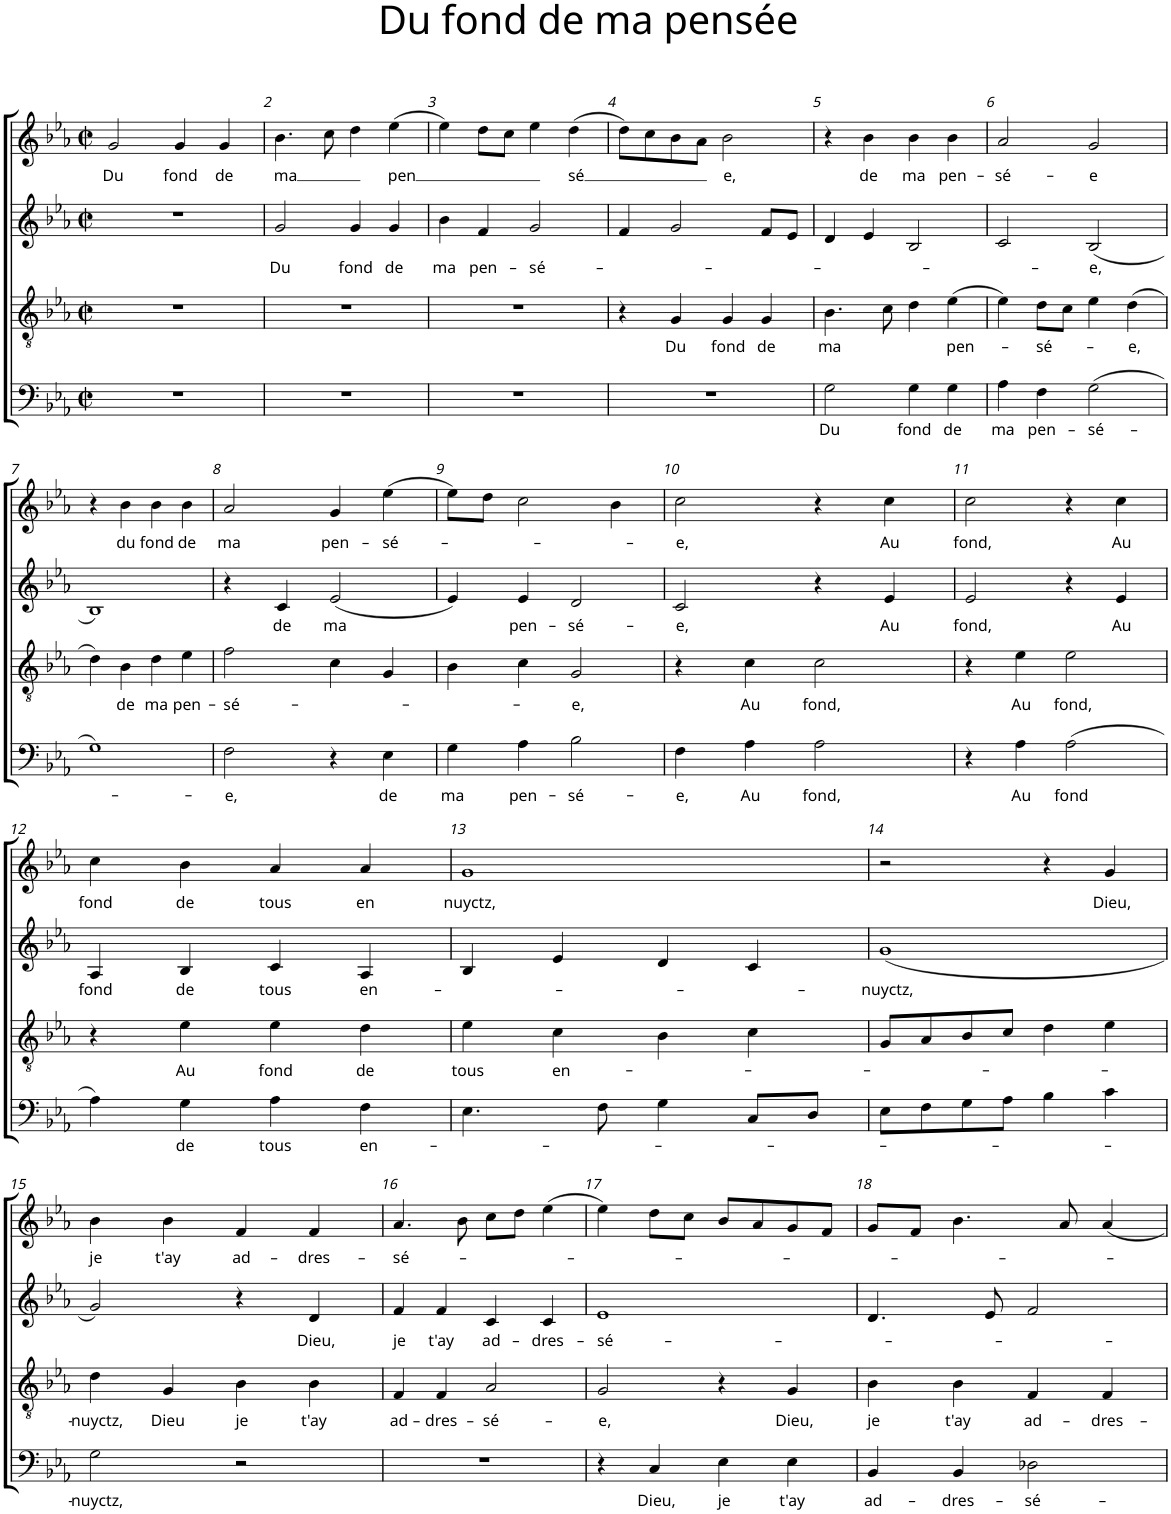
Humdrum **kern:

**kern	**text	**kern	**text	**kern	**text	**kern	**text
*part4	*part4	*part3	*part3	*part2	*part2	*part1	*part1
*staff4	*staff4	*staff3	*staff3	*staff2	*staff2	*staff1	*staff1
*I"Harpe	*	*I"Harpe	*	*I"Harpe	*	*I"Harpe	*
*I'Hp	*	*I'Hp	*	*I'Hp	*	*I'Hp	*
*clefF4	*	*clefGv2	*	*clefG2	*	*clefG2	*
*k[b-e-a-]	*	*k[b-e-a-]	*	*k[b-e-a-]	*	*k[b-e-a-]	*
*M2/2	*	*M2/2	*	*M2/2	*	*M2/2	*
*met(c|)	*	*met(c|)	*	*met(c|)	*	*met(c|)	*
=1	=1	=1	=1	=1	=1	=1	=1
!	!	!	!	!	!	!	!LO:LY:b
1r	.	1r	.	1r	.	2g/	Du
!	!	!	!	!	!	!	!LO:LY:b
.	.	.	.	.	.	4g/	fond
!	!	!	!	!	!	!	!LO:LY:b
.	.	.	.	.	.	4g/	de
=2	=2	=2	=2	=2	=2	=2	=2
!	!	!	!	!	!LO:LY:b	!	!LO:LY:b
1r	.	1r	.	2g/	Du	4.b-\	ma
.	.	.	.	.	.	8cc\	.
!	!	!	!	!	!LO:LY:b	!	!
.	.	.	.	4g/	fond	4dd\	.
!	!	!	!	!	!LO:LY:b	!	!LO:LY:b
.	.	.	.	4g/	de	(4ee-\	pen
=3	=3	=3	=3	=3	=3	=3	=3
!	!	!	!	!	!LO:LY:b	!	!
1r	.	1r	.	4b-\	ma	4ee-\)	.
!	!	!	!	!	!LO:LY:b	!	!
.	.	.	.	4f/	pen-	8dd\L	.
.	.	.	.	.	.	8cc\J	.
!	!	!	!	!	!LO:LY:b	!	!
.	.	.	.	2g/	-sé-	4ee-\	.
!	!	!	!	!	!	!	!LO:LY:b
.	.	.	.	.	.	(4dd\	sé
=4	=4	=4	=4	=4	=4	=4	=4
1r	.	4r	.	4f/	.	8dd\L)	.
.	.	.	.	.	.	8cc\	.
!	!	!	!LO:LY:b	!	!	!	!
.	.	4G/	Du	2g/	.	8b-\	.
.	.	.	.	.	.	8a-\J	.
!	!	!	!LO:LY:b	!	!	!	!LO:LY:b
.	.	4G/	fond	.	.	2b-\	e,
!	!	!	!LO:LY:b	!	!	!	!
.	.	4G/	de	8f/L	.	.	.
.	.	.	.	8e-/J	.	.	.
=5	=5	=5	=5	=5	=5	=5	=5
!	!LO:LY:b	!	!LO:LY:b	!	!	!	!
2G\	Du	4.B-\	ma	4d/	.	4r	.
!	!	!	!	!	!	!	!LO:LY:b
.	.	.	.	4e-/	.	4b-\	de
.	.	8c\	.	.	.	.	.
!	!LO:LY:b	!	!	!	!	!	!LO:LY:b
4G\	fond	4d\	.	2B-/	.	4b-\	ma
!	!LO:LY:b	!	!LO:LY:b	!	!	!	!LO:LY:b
4G\	de	(4e-\	pen-	.	.	4b-\	pen-
=6	=6	=6	=6	=6	=6	=6	=6
!	!LO:LY:b	!	!	!	!	!	!LO:LY:b
4A-\	ma	4e-\)	.	2c/	.	2a-/	-sé-
!	!LO:LY:b	!	!LO:LY:b	!	!	!	!
4F\	pen-	8d\L	-sé-	.	.	.	.
.	.	8c\J	.	.	.	.	.
!	!LO:LY:b	!	!	!	!LO:LY:b	!	!LO:LY:b
(2G\	-sé-	4e-\	.	(2B-/	-e,	2g/	-e
!	!	!	!LO:LY:b	!	!	!	!
.	.	(4d\	-e,	.	.	.	.
!!LO:LB:g=z
=7	=7	=7	=7	=7	=7	=7	=7
1G)	.	4d\)	.	1B-)	.	4r	.
!	!	!	!LO:LY:b	!	!	!	!LO:LY:b
.	.	4B-\	de	.	.	4b-\	du
!	!	!	!LO:LY:b	!	!	!	!LO:LY:b
.	.	4d\	ma	.	.	4b-\	fond
!	!	!	!LO:LY:b	!	!	!	!LO:LY:b
.	.	4e-\	pen-	.	.	4b-\	de
=8	=8	=8	=8	=8	=8	=8	=8
!	!LO:LY:b	!	!LO:LY:b	!	!	!	!LO:LY:b
2F\	-e,	2f\	-sé-	4r	.	2a-/	ma
!	!	!	!	!	!LO:LY:b	!	!
.	.	.	.	4c/	de	.	.
!	!	!	!	!	!LO:LY:b	!	!LO:LY:b
4r	.	4c\	.	(2e-/	ma	4g/	pen-
!	!LO:LY:b	!	!	!	!	!	!LO:LY:b
4E-\	de	4G/	.	.	.	(4ee-\	-sé-
=9	=9	=9	=9	=9	=9	=9	=9
!	!LO:LY:b	!	!	!	!	!	!
4G\	ma	4B-\	.	4e-/)	.	8ee-\L)	.
.	.	.	.	.	.	8dd\J	.
!	!LO:LY:b	!	!	!	!LO:LY:b	!	!
4A-\	pen-	4c\	.	4e-/	pen-	2cc\	.
!	!LO:LY:b	!	!LO:LY:b	!	!LO:LY:b	!	!
2B-\	-sé-	2G/	-e,	2d/	-sé-	.	.
.	.	.	.	.	.	4b-\	.
=10	=10	=10	=10	=10	=10	=10	=10
!	!LO:LY:b	!	!	!	!LO:LY:b	!	!LO:LY:b
4F\	-e,	4r	.	2c/	-e,	2cc\	-e,
!	!LO:LY:b	!	!LO:LY:b	!	!	!	!
4A-\	Au	4c\	Au	.	.	.	.
!	!LO:LY:b	!	!LO:LY:b	!	!	!	!
2A-\	fond,	2c\	fond,	4r	.	4r	.
!	!	!	!	!	!LO:LY:b	!	!LO:LY:b
.	.	.	.	4e-/	Au	4cc\	Au
=11	=11	=11	=11	=11	=11	=11	=11
!	!	!	!	!	!LO:LY:b	!	!LO:LY:b
4r	.	4r	.	2e-/	fond,	2cc\	fond,
!	!LO:LY:b	!	!LO:LY:b	!	!	!	!
4A-\	Au	4e-\	Au	.	.	.	.
!	!LO:LY:b	!	!LO:LY:b	!	!	!	!
(2A-\	fond	2e-\	fond,	4r	.	4r	.
!	!	!	!	!	!LO:LY:b	!	!LO:LY:b
.	.	.	.	4e-/	Au	4cc\	Au
!!LO:LB:g=z
=12	=12	=12	=12	=12	=12	=12	=12
!	!	!	!	!	!LO:LY:b	!	!LO:LY:b
4A-\)	.	4r	.	4A-/	fond	4cc\	fond
!	!LO:LY:b	!	!LO:LY:b	!	!LO:LY:b	!	!LO:LY:b
4G\	de	4e-\	Au	4B-/	de	4b-\	de
!	!LO:LY:b	!	!LO:LY:b	!	!LO:LY:b	!	!LO:LY:b
4A-\	tous	4e-\	fond	4c/	tous	4a-/	tous
!	!LO:LY:b	!	!LO:LY:b	!	!LO:LY:b	!	!LO:LY:b
4F\	en-	4d\	de	4A-/	en-	4a-/	en
=13	=13	=13	=13	=13	=13	=13	=13
!	!	!	!LO:LY:b	!	!	!	!LO:LY:b
4.E-\	.	4e-\	tous	4B-/	.	1g	nuyctz,
!	!	!	!LO:LY:b	!	!	!	!
.	.	4c\	en-	4e-/	.	.	.
8F\	.	.	.	.	.	.	.
4G\	.	4B-\	.	4d/	.	.	.
8C/L	.	4c\	.	4c/	.	.	.
8D/J	.	.	.	.	.	.	.
=14	=14	=14	=14	=14	=14	=14	=14
!	!	!	!	!	!LO:LY:b	!	!
8E-\L	.	8G/L	.	(1g	-nuyctz,	2r	.
8F\	.	8A-/	.	.	.	.	.
8G\	.	8B-/	.	.	.	.	.
8A-\J	.	8c/J	.	.	.	.	.
4B-\	.	4d\	.	.	.	4r	.
!	!	!	!	!	!	!	!LO:LY:b
4c\	.	4e-\	.	.	.	4g/	Dieu,
!!LO:LB:g=z
=15	=15	=15	=15	=15	=15	=15	=15
!	!LO:LY:b	!	!LO:LY:b	!	!	!	!LO:LY:b
2G\	-nuyctz,	4d\	-nuyctz,	2g/)	.	4b-\	je
!	!	!	!LO:LY:b	!	!	!	!LO:LY:b
.	.	4G/	Dieu	.	.	4b-\	t'ay
!	!	!	!LO:LY:b	!	!	!	!LO:LY:b
2r	.	4B-\	je	4r	.	4f/	ad-
!	!	!	!LO:LY:b	!	!LO:LY:b	!	!LO:LY:b
.	.	4B-\	t'ay	4d/	Dieu,	4f/	-dres-
=16	=16	=16	=16	=16	=16	=16	=16
!	!	!	!LO:LY:b	!	!LO:LY:b	!	!LO:LY:b
1r	.	4F/	ad-	4f/	je	4.a-/	-sé-
!	!	!	!LO:LY:b	!	!LO:LY:b	!	!
.	.	4F/	-dres-	4f/	t'ay	.	.
.	.	.	.	.	.	8b-\	.
!	!	!	!LO:LY:b	!	!LO:LY:b	!	!
.	.	2A-/	-sé-	4c/	ad-	8cc\L	.
.	.	.	.	.	.	8dd\J	.
!	!	!	!	!	!LO:LY:b	!	!
.	.	.	.	4c/	-dres-	(4ee-\	.
=17	=17	=17	=17	=17	=17	=17	=17
!	!	!	!LO:LY:b	!	!LO:LY:b	!	!
4r	.	2G/	-e,	1e-	-sé-	4ee-\)	.
!	!LO:LY:b	!	!	!	!	!	!
4C/	Dieu,	.	.	.	.	8dd\L	.
.	.	.	.	.	.	8cc\J	.
!	!LO:LY:b	!	!	!	!	!	!
4E-\	je	4r	.	.	.	8b-/L	.
.	.	.	.	.	.	8a-/	.
!	!LO:LY:b	!	!LO:LY:b	!	!	!	!
4E-\	t'ay	4G/	Dieu,	.	.	8g/	.
.	.	.	.	.	.	8f/J	.
=18	=18	=18	=18	=18	=18	=18	=18
!	!LO:LY:b	!	!LO:LY:b	!	!	!	!
4BB-/	ad-	4B-\	je	4.d/	.	8g/L	.
.	.	.	.	.	.	8f/J	.
!	!LO:LY:b	!	!LO:LY:b	!	!	!	!
4BB-/	-dres-	4B-\	t'ay	.	.	4.b-\	.
.	.	.	.	8e-/	.	.	.
!	!LO:LY:b	!	!LO:LY:b	!	!	!	!
2D-X\	-sé-	4F/	ad-	2f/	.	.	.
.	.	.	.	.	.	8a-/	.
!	!	!	!LO:LY:b	!	!	!	!
.	.	4F/	-dres-	.	.	4a-/	.
=	=	=	=	=	=	=	=
*-	*-	*-	*-	*-	*-	*-	*-
